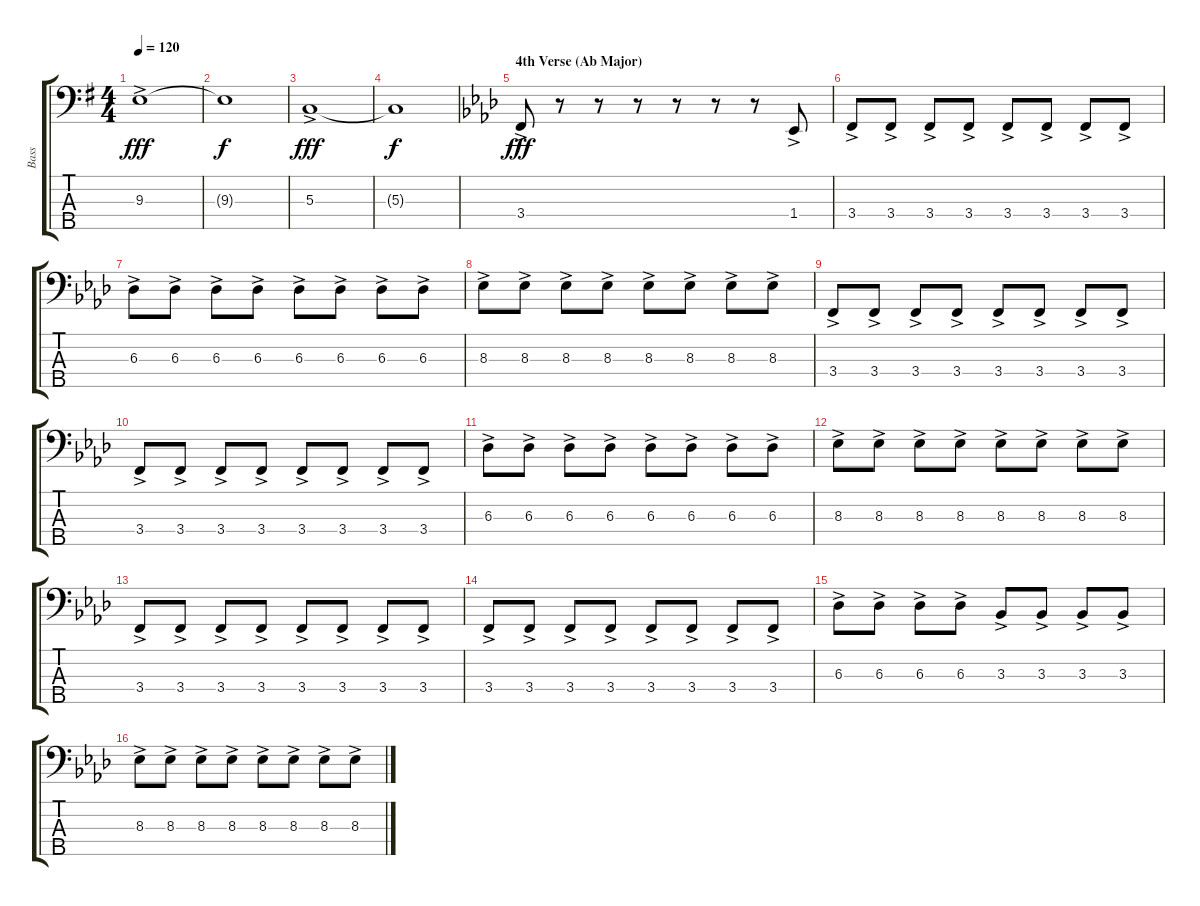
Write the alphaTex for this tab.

\track ("Bass" "Bass") {instrument electricbassfinger}
\staff {score tabs}
\tuning (F2 C2 G1 D1 A0) {hide}
\ts (4 4)
\tempo 120
\clef f4
\ks g
9.3{ac}.1{dy fff} |
9.3{t}.1{dy f} |
5.3{ac}.1{dy fff} |
5.3{t}.1{dy f} |
\section ("" "4th Verse (Ab Major)")
\ks ab
3.4{ac}.8{dy fff} r.8 r.8 r.8 r.8 r.8 r.8 1.4{ac}.8 |
3.4{ac}.8 3.4{ac}.8 3.4{ac}.8 3.4{ac}.8 3.4{ac}.8 3.4{ac}.8 3.4{ac}.8 3.4{ac}.8 |
6.3{ac}.8 6.3{ac}.8 6.3{ac}.8 6.3{ac}.8 6.3{ac}.8 6.3{ac}.8 6.3{ac}.8 6.3{ac}.8 |
8.3{ac}.8 8.3{ac}.8 8.3{ac}.8 8.3{ac}.8 8.3{ac}.8 8.3{ac}.8 8.3{ac}.8 8.3{ac}.8 |
3.4{ac}.8 3.4{ac}.8 3.4{ac}.8 3.4{ac}.8 3.4{ac}.8 3.4{ac}.8 3.4{ac}.8 3.4{ac}.8 |
3.4{ac}.8 3.4{ac}.8 3.4{ac}.8 3.4{ac}.8 3.4{ac}.8 3.4{ac}.8 3.4{ac}.8 3.4{ac}.8 |
6.3{ac}.8 6.3{ac}.8 6.3{ac}.8 6.3{ac}.8 6.3{ac}.8 6.3{ac}.8 6.3{ac}.8 6.3{ac}.8 |
8.3{ac}.8 8.3{ac}.8 8.3{ac}.8 8.3{ac}.8 8.3{ac}.8 8.3{ac}.8 8.3{ac}.8 8.3{ac}.8 |
3.4{ac}.8 3.4{ac}.8 3.4{ac}.8 3.4{ac}.8 3.4{ac}.8 3.4{ac}.8 3.4{ac}.8 3.4{ac}.8 |
3.4{ac}.8 3.4{ac}.8 3.4{ac}.8 3.4{ac}.8 3.4{ac}.8 3.4{ac}.8 3.4{ac}.8 3.4{ac}.8 |
6.3{ac}.8 6.3{ac}.8 6.3{ac}.8 6.3{ac}.8 3.3{ac}.8 3.3{ac}.8 3.3{ac}.8 3.3{ac}.8 |
8.3{ac}.8 8.3{ac}.8 8.3{ac}.8 8.3{ac}.8 8.3{ac}.8 8.3{ac}.8 8.3{ac}.8 8.3{ac}.8
